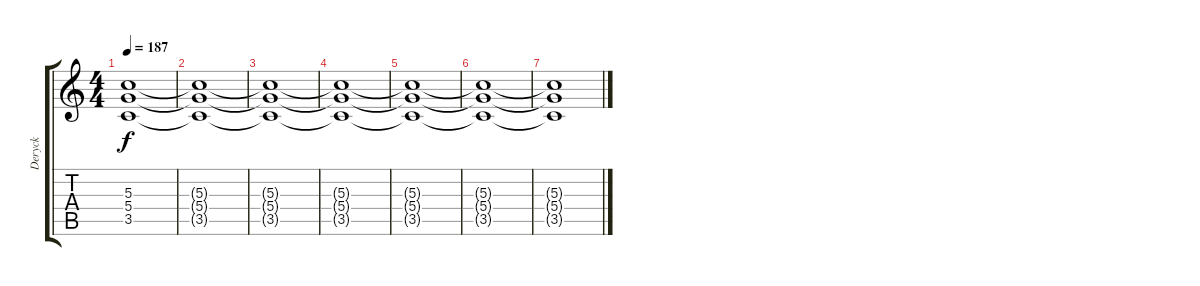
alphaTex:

\track ("Deryck" "Deryck") {instrument distortionguitar}
\staff {score tabs}
\tuning (E4 B3 G3 D3 A2 E2) {hide}
\ts (4 4)
\tempo 187
\clef g2
\ks c
(5.3 5.4 3.5).1{dy f} |
(5.3{t} 5.4{t} 3.5{t}).1 |
(5.3{t} 5.4{t} 3.5{t}).1 |
(5.3{t} 5.4{t} 3.5{t}).1 |
(5.3{t} 5.4{t} 3.5{t}).1 |
(5.3{t} 5.4{t} 3.5{t}).1 |
(5.3{t} 5.4{t} 3.5{t}).1
